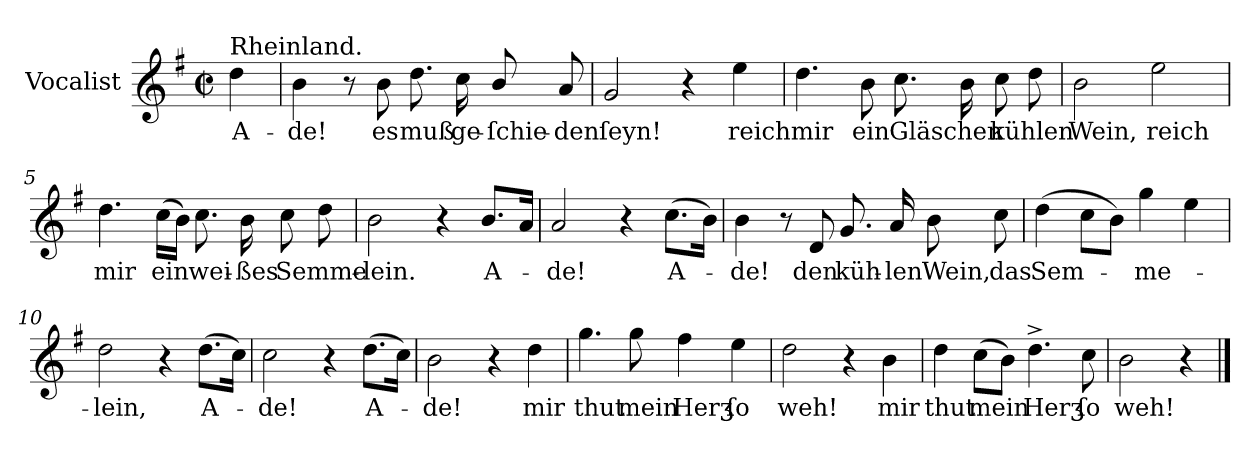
**kern	**text
*part1	*part1
*staff1	*staff1
*I"Vocalist	*
*k[f#]	*
*G:	*
*M4/4	*
*met(c|)	*
=	=
!LO:TX:a:t=Rheinland.	!
4dd	A-
=1	=1
4b	-de!
8r	.
8b	es
8.dd	muß
16cc	ge-
8b/	-ſchie-
8a	-den
=2	=2
2g	ſeyn!
4r	.
4ee	reich
=3	=3
4.dd	mir
8b	ein
8.cc	Gläschen
16b	.
8cc	kühlen
8dd	.
=4	=4
2b	Wein,
2ee	reich
=5	=5
4.dd	mir
(16ccLL	ein
16bJJ)	.
8.cc	wei-
16b	-ßes
8cc	Semme-
8dd	.
=6	=6
2b	-lein.
4r	.
8.bL	A-
16aJk	.
=7	=7
2a	-de!
4r	.
(8.ccL	A-
16bJk)	.
=8	=8
4b	-de!
8r	.
8d	den
8.g	küh-
16a	-len
8b	Wein,
8cc	das
=9	=9
(4dd	Sem-
8ccL	.
8bJ)	.
4gg	-me-
4ee	.
=10	=10
2dd	-lein,
4r	.
(8.ddL	A-
16ccJk)	.
=11	=11
2cc	-de!
4r	.
(8.ddL	A-
16ccJk)	.
=12	=12
2b	-de!
4r	.
4dd	mir
=13	=13
4.gg	thut
8gg	mein
4ff#	Herʒ
4ee	ſo
=14	=14
2dd	weh!
4r	.
4b	mir
=15	=15
4dd	thut
(8ccL	mein
8bJ)	.
4.dd^	Herʒ
8cc	ſo
=16	=16
2b	weh!
4r	.
==	==
*-	*-
